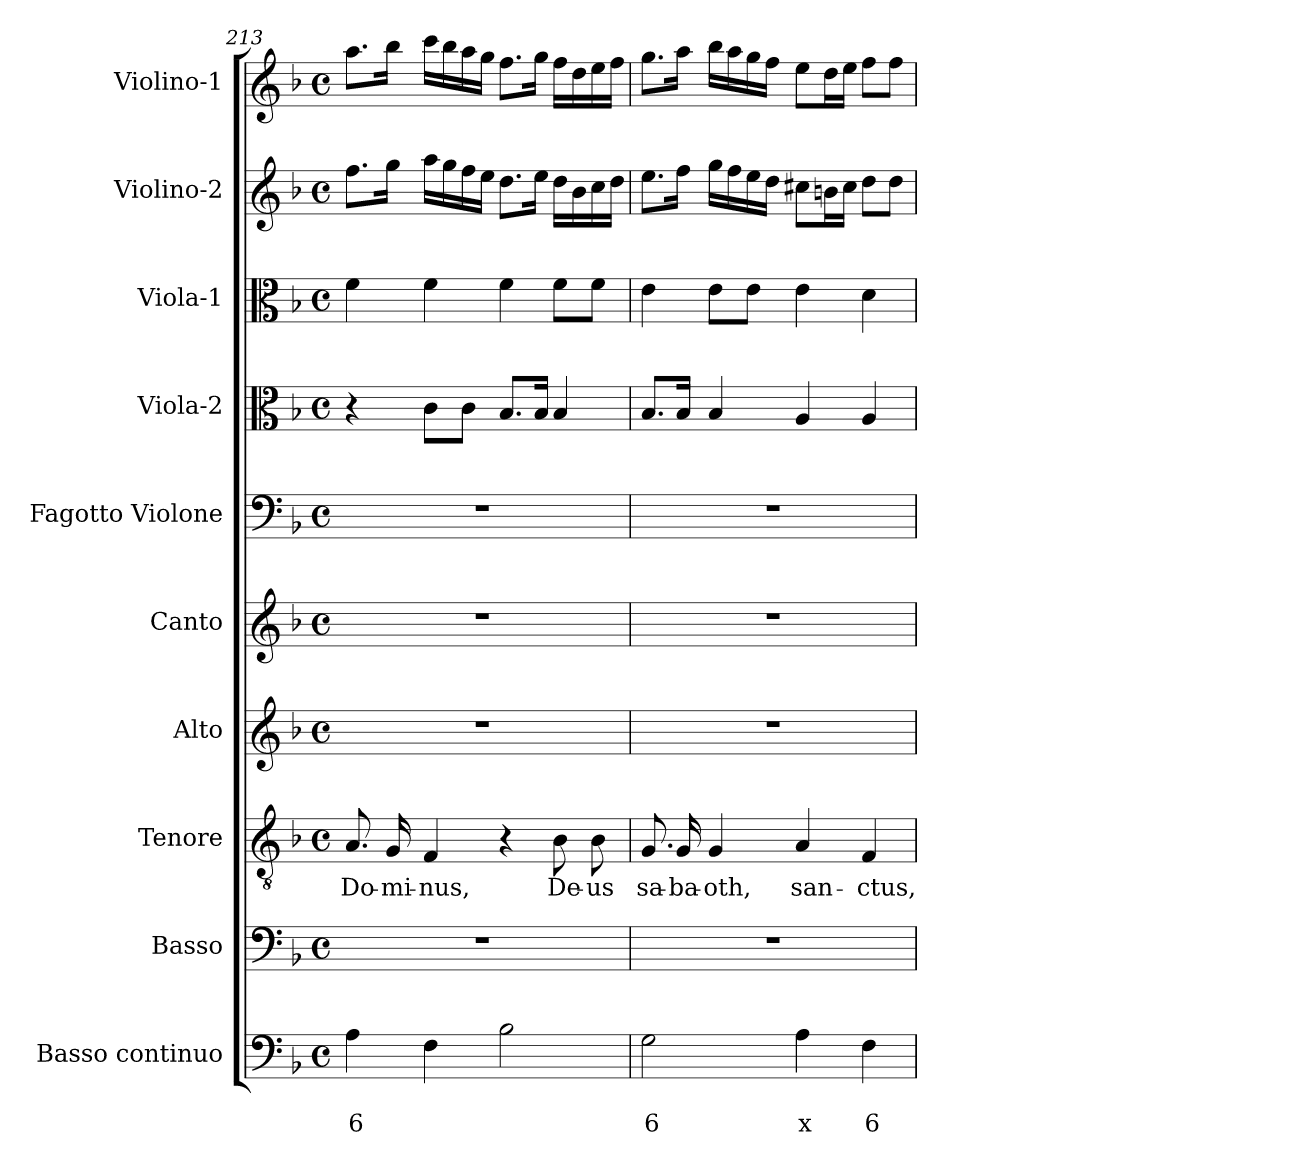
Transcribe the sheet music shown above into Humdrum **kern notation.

**kern	**text	**text	**kern	**kern	**text	**kern	**kern	**kern	**kern	**kern	**kern	**kern
*part10	*part10	*part10	*part9	*part8	*part8	*part7	*part6	*part5	*part4	*part3	*part2	*part1
*staff10	*staff10	*staff10	*staff9	*staff8	*staff8	*staff7	*staff6	*staff5	*staff4	*staff3	*staff2	*staff1
*I"Basso continuo	*	*	*I"Basso	*I"Tenore	*	*I"Alto	*I"Canto	*I"Fagotto Violone	*I"Viola-2	*I"Viola-1	*I"Violino-2	*I"Violino-1
!!LO:PB:g=z
*clefF4	*	*	*clefF4	*clefGv2	*	*clefG2	*clefG2	*clefF4	*clefC3	*clefC3	*clefG2	*clefG2
*k[b-]	*	*	*k[b-]	*k[b-]	*	*k[b-]	*k[b-]	*k[b-]	*k[b-]	*k[b-]	*k[b-]	*k[b-]
*F:	*	*	*F:	*F:	*	*F:	*F:	*F:	*F:	*F:	*F:	*F:
*M4/4	*	*	*M4/4	*M4/4	*	*M4/4	*M4/4	*M4/4	*M4/4	*M4/4	*M4/4	*M4/4
*met(c)	*	*	*met(c)	*met(c)	*	*met(c)	*met(c)	*met(c)	*met(c)	*met(c)	*met(c)	*met(c)
=213	=213	=213	=213	=213	=213	=213	=213	=213	=213	=213	=213	=213
!	!	!LO:LY:b	!	!	!	!	!	!	!	!	!	!
!	!	!	!	!	!LO:LY:b	!	!	!	!	!	!	!
4A\	.	6	1r	8.A/	Do-	1r	1r	1r	4r	4f\	8.ff\L	8.aa\L
!	!	!	!	!	!LO:LY:b	!	!	!	!	!	!	!
.	.	.	.	16G/	-mi-	.	.	.	.	.	16gg\Jk	16bb-\Jk
!	!	!	!	!	!LO:LY:b	!	!	!	!	!	!	!
4F\	.	.	.	4F/	-nus,	.	.	.	8c\L	4f\	16aa\LL	16ccc\LL
.	.	.	.	.	.	.	.	.	.	.	16gg\	16bb-\
.	.	.	.	.	.	.	.	.	8c\J	.	16ff\	16aa\
.	.	.	.	.	.	.	.	.	.	.	16ee\JJ	16gg\JJ
2B-\	.	.	.	4r	.	.	.	.	8.B-/L	4f\	8.dd\L	8.ff\L
.	.	.	.	.	.	.	.	.	16B-/Jk	.	16ee\Jk	16gg\Jk
!	!	!	!	!	!LO:LY:b	!	!	!	!	!	!	!
.	.	.	.	8B-\	De-	.	.	.	4B-/	8f\L	16dd\LL	16ff\LL
.	.	.	.	.	.	.	.	.	.	.	16b-\	16dd\
!	!	!	!	!	!LO:LY:b	!	!	!	!	!	!	!
.	.	.	.	8B-\	-us	.	.	.	.	8f\J	16cc\	16ee\
.	.	.	.	.	.	.	.	.	.	.	16dd\JJ	16ff\JJ
=214	=214	=214	=214	=214	=214	=214	=214	=214	=214	=214	=214	=214
!	!	!LO:LY:b	!	!	!	!	!	!	!	!	!	!
!	!	!	!	!	!LO:LY:b	!	!	!	!	!	!	!
2G\	.	6	1r	8.G/	sa-	1r	1r	1r	8.B-/L	4e\	8.ee\L	8.gg\L
!	!	!	!	!	!LO:LY:b	!	!	!	!	!	!	!
.	.	.	.	16G/	-ba-	.	.	.	16B-/Jk	.	16ff\Jk	16aa\Jk
!	!	!	!	!	!LO:LY:b	!	!	!	!	!	!	!
.	.	.	.	4G/	-oth,	.	.	.	4B-/	8e\L	16gg\LL	16bb-\LL
.	.	.	.	.	.	.	.	.	.	.	16ff\	16aa\
.	.	.	.	.	.	.	.	.	.	8e\J	16ee\	16gg\
.	.	.	.	.	.	.	.	.	.	.	16dd\JJ	16ff\JJ
!	!	!LO:LY:b	!	!	!	!	!	!	!	!	!	!
!	!	!	!	!	!LO:LY:b	!	!	!	!	!	!	!
4A\	.	x	.	4A/	san-	.	.	.	4A/	4e\	8cc#X\L	8ee\L
.	.	.	.	.	.	.	.	.	.	.	16bn\L	16dd\L
.	.	.	.	.	.	.	.	.	.	.	16cc#\JJ	16ee\JJ
!	!	!LO:LY:b	!	!	!	!	!	!	!	!	!	!
!	!	!	!	!	!LO:LY:b	!	!	!	!	!	!	!
4F\	.	6	.	4F/	-ctus,	.	.	.	4A/	4d\	8dd\L	8ff\L
.	.	.	.	.	.	.	.	.	.	.	8dd\J	8ff\J
=	=	=	=	=	=	=	=	=	=	=	=	=
*-	*-	*-	*-	*-	*-	*-	*-	*-	*-	*-	*-	*-
